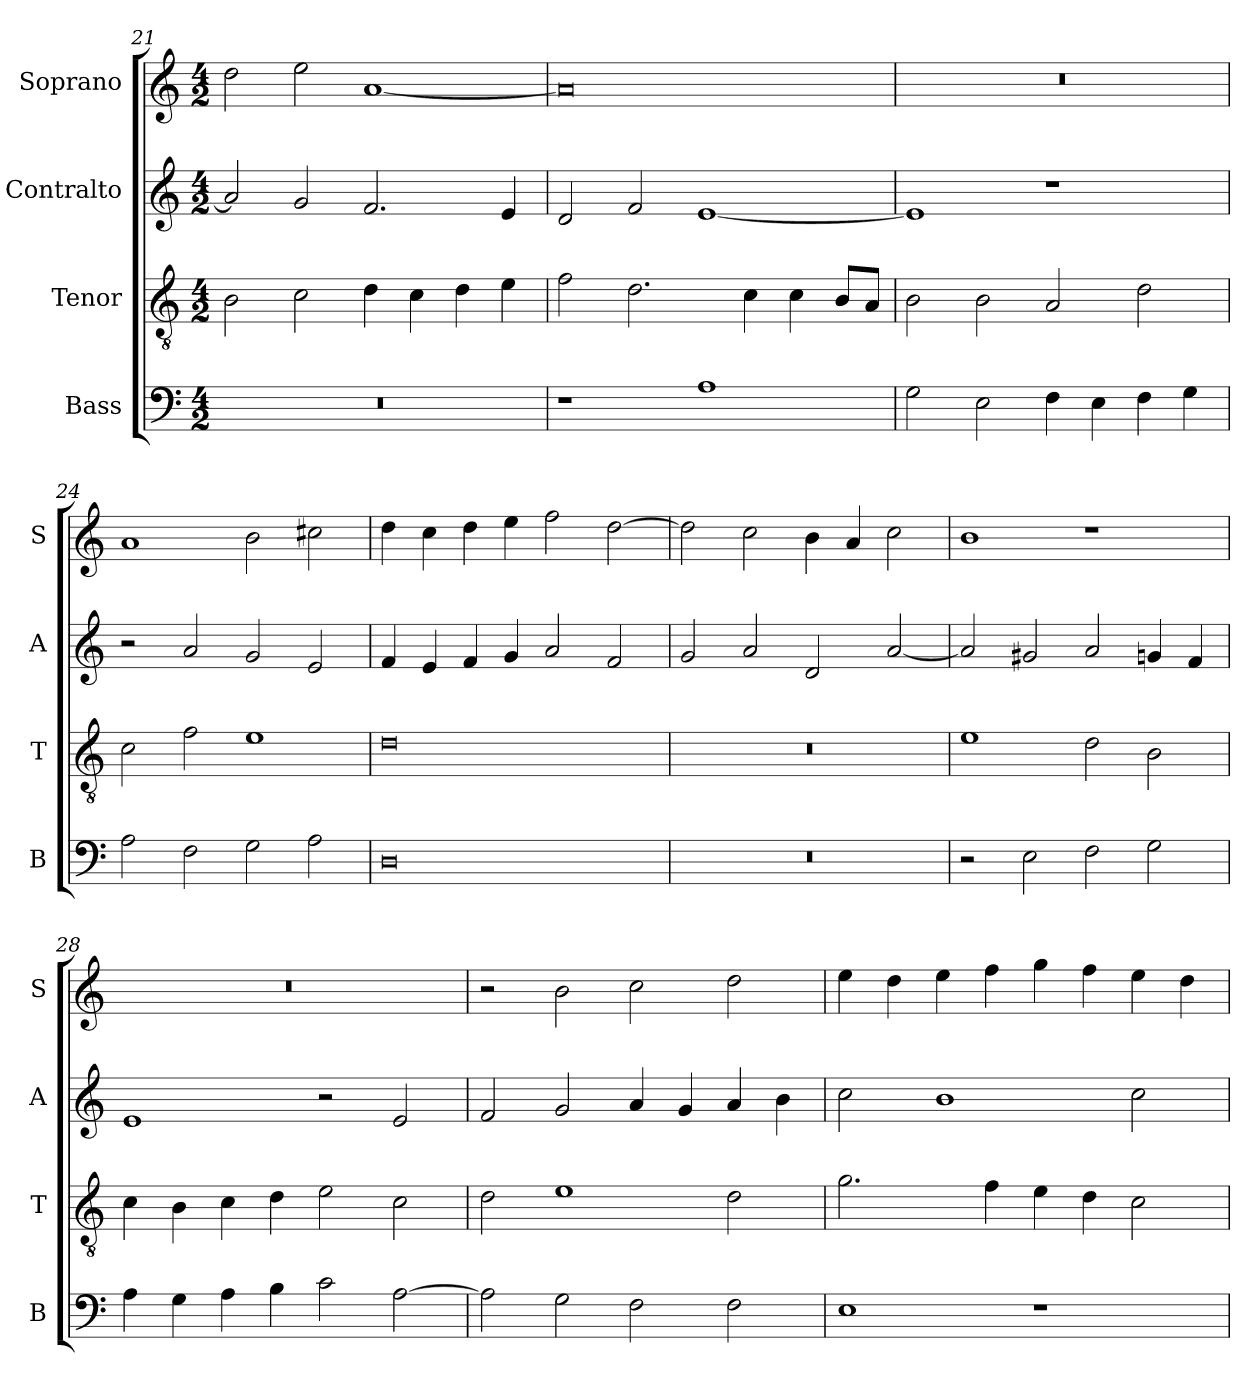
**kern	**kern	**kern	**kern
*part4	*part3	*part2	*part1
*staff4	*staff3	*staff2	*staff1
*I"Bass	*I"Tenor	*I"Contralto	*I"Soprano
*I'B	*I'T	*I'A	*I'S
*clefF4	*clefGv2	*clefG2	*clefG2
*k[]	*k[]	*k[]	*k[]
*D:dor	*D:dor	*D:dor	*D:dor
*M4/2	*M4/2	*M4/2	*M4/2
=21	=21	=21	=21
0r	2B	2a]	2dd
.	2c	2g	2ee
.	4d	2.f	[1a
.	4c	.	.
.	4d	.	.
.	4e	4e	.
=22	=22	=22	=22
1r	2f	2d	0a]
.	2.d	2f	.
1A	.	[1e	.
.	4c	.	.
.	4c	.	.
.	8B/L	.	.
.	8A/J	.	.
=23	=23	=23	=23
2G	2B	1e]	0r
2E	2B	.	.
4F	2A	1r	.
4E	.	.	.
4F	2d	.	.
4G	.	.	.
=24	=24	=24	=24
2A	2c	2r	1a
2F	2f	2a	.
2G	1e	2g	2b
2A	.	2e	2cc#X
=25	=25	=25	=25
0D	0d	4f	4dd
.	.	4e	4cc
.	.	4f	4dd
.	.	4g	4ee
.	.	2a	2ff
.	.	2f	[2dd
=26	=26	=26	=26
0r	0r	2g	2dd]
.	.	2a	2cc
.	.	2d	4b
.	.	.	4a
.	.	[2a	2cc
=27	=27	=27	=27
2r	1e	2a]	1b
2E	.	2g#X	.
2F	2d	2a	1r
2G	2B	4gn	.
.	.	4f	.
=28	=28	=28	=28
4A	4c	1e	0r
4G	4B	.	.
4A	4c	.	.
4B	4d	.	.
2c	2e	2r	.
[2A	2c	2e	.
=29	=29	=29	=29
2A]	2d	2f	2r
2G	1e	2g	2b
2F	.	4a	2cc
.	.	4g	.
2F	2d	4a	2dd
.	.	4b	.
=30	=30	=30	=30
1E	2.g	2cc	4ee
.	.	.	4dd
.	.	1b	4ee
.	4f	.	4ff
1r	4e	.	4gg
.	4d	.	4ff
.	2c	2cc	4ee
.	.	.	4dd
=	=	=	=
*-	*-	*-	*-
